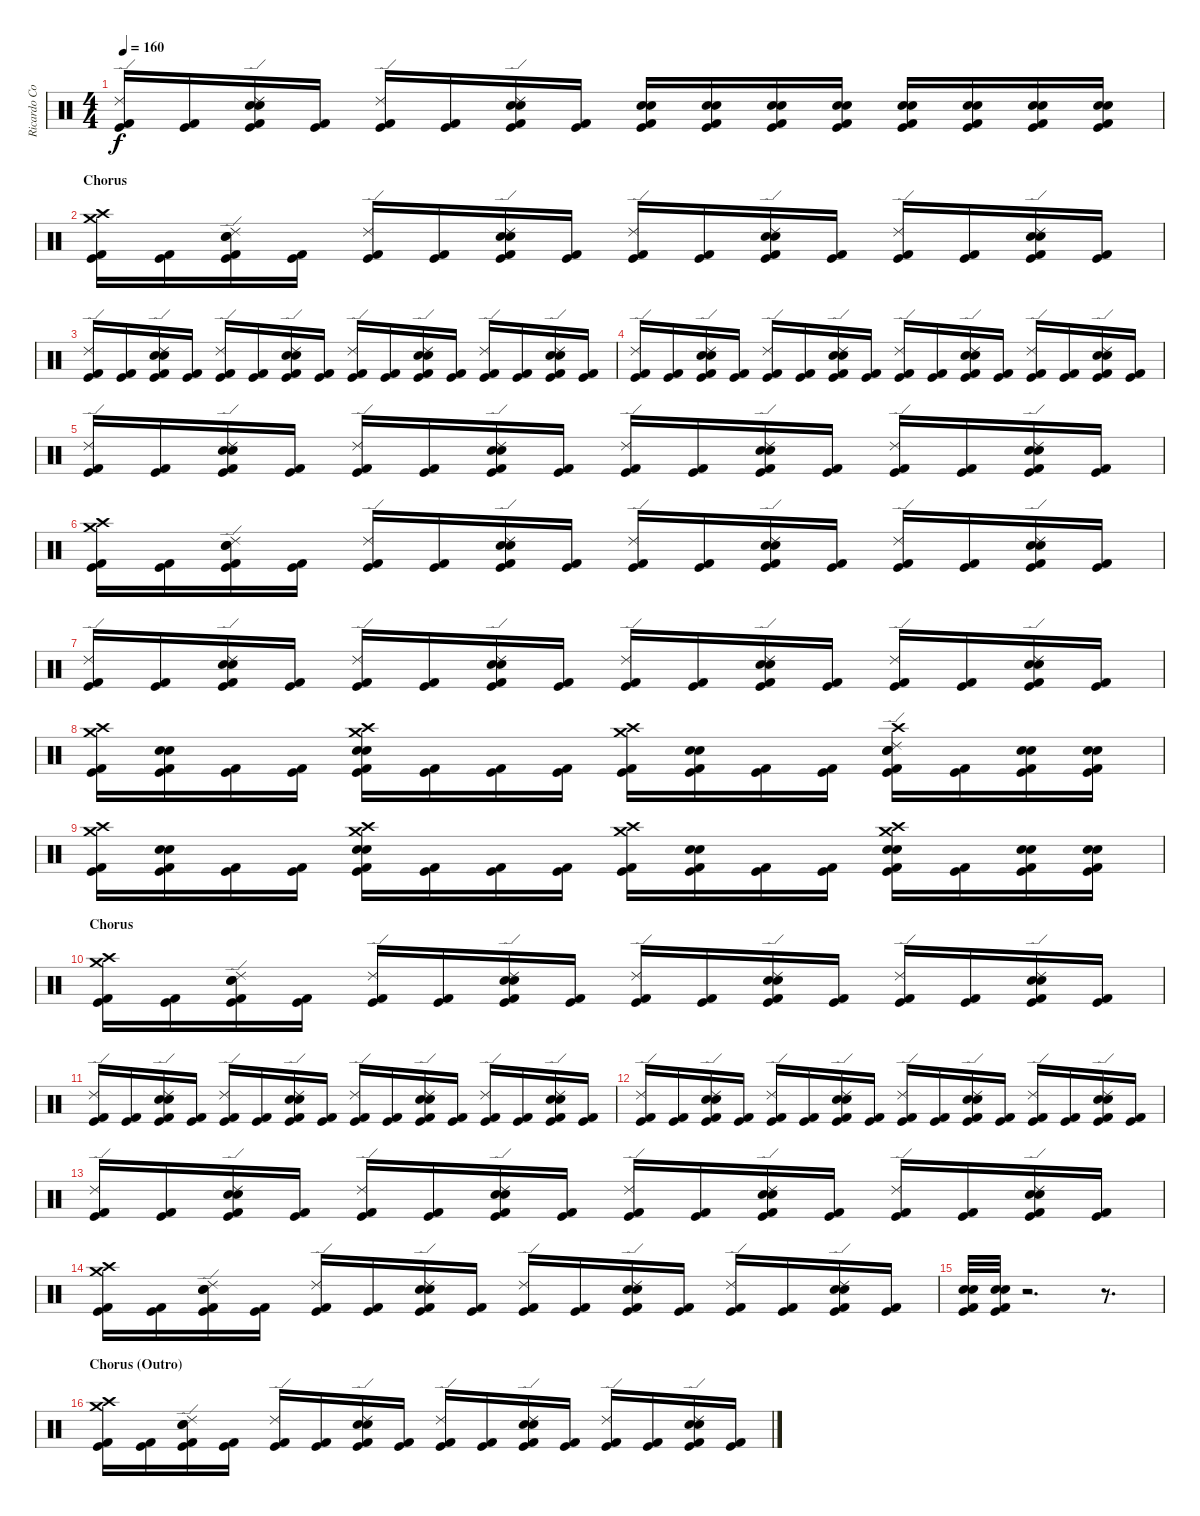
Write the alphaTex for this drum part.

\track ("Ricardo Confessori (Batería)" "Ricardo Co") {instrument percussion}
\staff {score}
\articulation defaults
\ts (4 4)
\tempo 160
\clef neutral
\ks c
("Ride (edge) 2" "Kick (hit) 2" "Kick (hit)").16{dy f} ("Kick (hit) 2" "Kick (hit)").16 ("Snare (hit) 2" "Electric Snare (hit)" "Ride (edge) 2" "Kick (hit) 2" "Kick (hit)").16 ("Kick (hit) 2" "Kick (hit)").16 ("Ride (edge) 2" "Kick (hit) 2" "Kick (hit)").16 ("Kick (hit) 2" "Kick (hit)").16 ("Electric Snare (hit)" "Snare (hit) 2" "Ride (edge) 2" "Kick (hit) 2" "Kick (hit)").16 ("Kick (hit) 2" "Kick (hit)").16 ("Snare (hit) 2" "Electric Snare (hit)" "Kick (hit) 2" "Kick (hit)").16 ("Snare (hit) 2" "Electric Snare (hit)" "Kick (hit) 2" "Kick (hit)").16 ("Snare (hit) 2" "Electric Snare (hit)" "Kick (hit) 2" "Kick (hit)").16 ("Snare (hit) 2" "Electric Snare (hit)" "Kick (hit) 2" "Kick (hit)").16 ("Snare (hit) 2" "Electric Snare (hit)" "Kick (hit) 2" "Kick (hit)").16 ("Snare (hit) 2" "Electric Snare (hit)" "Kick (hit) 2" "Kick (hit)").16 ("Snare (hit) 2" "Electric Snare (hit)" "Kick (hit) 2" "Kick (hit)").16 ("Snare (hit) 2" "Electric Snare (hit)" "Kick (hit) 2" "Kick (hit)").16 |
\section ("" "Chorus")
("Crash high (hit)" "Crash medium (hit)" "Kick (hit) 2" "Kick (hit)").16 ("Kick (hit) 2" "Kick (hit)").16 ("Ride (edge) 2" "Snare (hit) 2" "Electric Snare (hit)" "Kick (hit) 2" "Kick (hit)").16 ("Kick (hit) 2" "Kick (hit)").16 ("Ride (edge) 2" "Kick (hit) 2" "Kick (hit)").16 ("Kick (hit) 2" "Kick (hit)").16 ("Ride (edge) 2" "Electric Snare (hit)" "Snare (hit) 2" "Kick (hit) 2" "Kick (hit)").16 ("Kick (hit) 2" "Kick (hit)").16 ("Ride (edge) 2" "Kick (hit) 2" "Kick (hit)").16 ("Kick (hit) 2" "Kick (hit)").16 ("Ride (edge) 2" "Snare (hit) 2" "Electric Snare (hit)" "Kick (hit) 2" "Kick (hit)").16 ("Kick (hit) 2" "Kick (hit)").16 ("Ride (edge) 2" "Kick (hit) 2" "Kick (hit)").16 ("Kick (hit) 2" "Kick (hit)").16 ("Ride (edge) 2" "Electric Snare (hit)" "Snare (hit) 2" "Kick (hit) 2" "Kick (hit)").16 ("Kick (hit) 2" "Kick (hit)").16 |
("Ride (edge) 2" "Kick (hit) 2" "Kick (hit)").16 ("Kick (hit) 2" "Kick (hit)").16 ("Ride (edge) 2" "Snare (hit) 2" "Electric Snare (hit)" "Kick (hit) 2" "Kick (hit)").16 ("Kick (hit) 2" "Kick (hit)").16 ("Ride (edge) 2" "Kick (hit) 2" "Kick (hit)").16 ("Kick (hit) 2" "Kick (hit)").16 ("Ride (edge) 2" "Electric Snare (hit)" "Snare (hit) 2" "Kick (hit) 2" "Kick (hit)").16 ("Kick (hit) 2" "Kick (hit)").16 ("Ride (edge) 2" "Kick (hit) 2" "Kick (hit)").16 ("Kick (hit) 2" "Kick (hit)").16 ("Ride (edge) 2" "Snare (hit) 2" "Electric Snare (hit)" "Kick (hit) 2" "Kick (hit)").16 ("Kick (hit) 2" "Kick (hit)").16 ("Ride (edge) 2" "Kick (hit) 2" "Kick (hit)").16 ("Kick (hit) 2" "Kick (hit)").16 ("Ride (edge) 2" "Electric Snare (hit)" "Snare (hit) 2" "Kick (hit) 2" "Kick (hit)").16 ("Kick (hit) 2" "Kick (hit)").16 |
("Ride (edge) 2" "Kick (hit) 2" "Kick (hit)").16 ("Kick (hit) 2" "Kick (hit)").16 ("Ride (edge) 2" "Snare (hit) 2" "Electric Snare (hit)" "Kick (hit) 2" "Kick (hit)").16 ("Kick (hit) 2" "Kick (hit)").16 ("Ride (edge) 2" "Kick (hit) 2" "Kick (hit)").16 ("Kick (hit) 2" "Kick (hit)").16 ("Ride (edge) 2" "Electric Snare (hit)" "Snare (hit) 2" "Kick (hit) 2" "Kick (hit)").16 ("Kick (hit) 2" "Kick (hit)").16 ("Ride (edge) 2" "Kick (hit) 2" "Kick (hit)").16 ("Kick (hit) 2" "Kick (hit)").16 ("Ride (edge) 2" "Snare (hit) 2" "Electric Snare (hit)" "Kick (hit) 2" "Kick (hit)").16 ("Kick (hit) 2" "Kick (hit)").16 ("Ride (edge) 2" "Kick (hit) 2" "Kick (hit)").16 ("Kick (hit) 2" "Kick (hit)").16 ("Ride (edge) 2" "Electric Snare (hit)" "Snare (hit) 2" "Kick (hit) 2" "Kick (hit)").16 ("Kick (hit) 2" "Kick (hit)").16 |
("Ride (edge) 2" "Kick (hit) 2" "Kick (hit)").16 ("Kick (hit) 2" "Kick (hit)").16 ("Ride (edge) 2" "Snare (hit) 2" "Electric Snare (hit)" "Kick (hit) 2" "Kick (hit)").16 ("Kick (hit) 2" "Kick (hit)").16 ("Ride (edge) 2" "Kick (hit) 2" "Kick (hit)").16 ("Kick (hit) 2" "Kick (hit)").16 ("Ride (edge) 2" "Electric Snare (hit)" "Snare (hit) 2" "Kick (hit) 2" "Kick (hit)").16 ("Kick (hit) 2" "Kick (hit)").16 ("Ride (edge) 2" "Kick (hit) 2" "Kick (hit)").16 ("Kick (hit) 2" "Kick (hit)").16 ("Ride (edge) 2" "Snare (hit) 2" "Electric Snare (hit)" "Kick (hit) 2" "Kick (hit)").16 ("Kick (hit) 2" "Kick (hit)").16 ("Ride (edge) 2" "Kick (hit) 2" "Kick (hit)").16 ("Kick (hit) 2" "Kick (hit)").16 ("Ride (edge) 2" "Electric Snare (hit)" "Snare (hit) 2" "Kick (hit) 2" "Kick (hit)").16 ("Kick (hit) 2" "Kick (hit)").16 |
("Crash high (hit)" "Crash medium (hit)" "Kick (hit) 2" "Kick (hit)").16 ("Kick (hit) 2" "Kick (hit)").16 ("Ride (edge) 2" "Snare (hit) 2" "Electric Snare (hit)" "Kick (hit) 2" "Kick (hit)").16 ("Kick (hit) 2" "Kick (hit)").16 ("Ride (edge) 2" "Kick (hit) 2" "Kick (hit)").16 ("Kick (hit) 2" "Kick (hit)").16 ("Ride (edge) 2" "Electric Snare (hit)" "Snare (hit) 2" "Kick (hit) 2" "Kick (hit)").16 ("Kick (hit) 2" "Kick (hit)").16 ("Ride (edge) 2" "Kick (hit) 2" "Kick (hit)").16 ("Kick (hit) 2" "Kick (hit)").16 ("Ride (edge) 2" "Snare (hit) 2" "Electric Snare (hit)" "Kick (hit) 2" "Kick (hit)").16 ("Kick (hit) 2" "Kick (hit)").16 ("Ride (edge) 2" "Kick (hit) 2" "Kick (hit)").16 ("Kick (hit) 2" "Kick (hit)").16 ("Ride (edge) 2" "Electric Snare (hit)" "Snare (hit) 2" "Kick (hit) 2" "Kick (hit)").16 ("Kick (hit) 2" "Kick (hit)").16 |
("Ride (edge) 2" "Kick (hit) 2" "Kick (hit)").16 ("Kick (hit) 2" "Kick (hit)").16 ("Ride (edge) 2" "Snare (hit) 2" "Electric Snare (hit)" "Kick (hit) 2" "Kick (hit)").16 ("Kick (hit) 2" "Kick (hit)").16 ("Ride (edge) 2" "Kick (hit) 2" "Kick (hit)").16 ("Kick (hit) 2" "Kick (hit)").16 ("Ride (edge) 2" "Electric Snare (hit)" "Snare (hit) 2" "Kick (hit) 2" "Kick (hit)").16 ("Kick (hit) 2" "Kick (hit)").16 ("Ride (edge) 2" "Kick (hit) 2" "Kick (hit)").16 ("Kick (hit) 2" "Kick (hit)").16 ("Ride (edge) 2" "Snare (hit) 2" "Electric Snare (hit)" "Kick (hit) 2" "Kick (hit)").16 ("Kick (hit) 2" "Kick (hit)").16 ("Ride (edge) 2" "Kick (hit) 2" "Kick (hit)").16 ("Kick (hit) 2" "Kick (hit)").16 ("Ride (edge) 2" "Electric Snare (hit)" "Snare (hit) 2" "Kick (hit) 2" "Kick (hit)").16 ("Kick (hit) 2" "Kick (hit)").16 |
("Crash high (hit)" "Crash medium (hit)" "Kick (hit) 2" "Kick (hit)").16 ("Electric Snare (hit)" "Snare (hit) 2" "Kick (hit) 2" "Kick (hit)").16 ("Kick (hit) 2" "Kick (hit)").16 ("Kick (hit) 2" "Kick (hit)").16 ("Electric Snare (hit)" "Snare (hit) 2" "Crash high (hit)" "Crash medium (hit)" "Kick (hit) 2" "Kick (hit)").16 ("Kick (hit) 2" "Kick (hit)").16 ("Kick (hit) 2" "Kick (hit)").16 ("Kick (hit) 2" "Kick (hit)").16 ("Crash high (hit)" "Crash medium (hit)" "Kick (hit) 2" "Kick (hit)").16 ("Electric Snare (hit)" "Snare (hit) 2" "Kick (hit) 2" "Kick (hit)").16 ("Kick (hit) 2" "Kick (hit)").16 ("Kick (hit) 2" "Kick (hit)").16 ("Electric Snare (hit)" "Crash high (hit)" "Snare (hit) 2" "Ride (edge) 2" "Kick (hit) 2" "Kick (hit)").16 ("Kick (hit) 2" "Kick (hit)").16 ("Electric Snare (hit)" "Snare (hit) 2" "Kick (hit) 2" "Kick (hit)").16 ("Electric Snare (hit)" "Snare (hit) 2" "Kick (hit) 2" "Kick (hit)").16 |
("Crash high (hit)" "Crash medium (hit)" "Kick (hit) 2" "Kick (hit)").16 ("Electric Snare (hit)" "Snare (hit) 2" "Kick (hit) 2" "Kick (hit)").16 ("Kick (hit) 2" "Kick (hit)").16 ("Kick (hit) 2" "Kick (hit)").16 ("Crash high (hit)" "Electric Snare (hit)" "Snare (hit) 2" "Crash medium (hit)" "Kick (hit) 2" "Kick (hit)").16 ("Kick (hit) 2" "Kick (hit)").16 ("Kick (hit) 2" "Kick (hit)").16 ("Kick (hit) 2" "Kick (hit)").16 ("Crash high (hit)" "Crash medium (hit)" "Kick (hit) 2" "Kick (hit)").16 ("Electric Snare (hit)" "Snare (hit) 2" "Kick (hit) 2" "Kick (hit)").16 ("Kick (hit) 2" "Kick (hit)").16 ("Kick (hit) 2" "Kick (hit)").16 ("Electric Snare (hit)" "Snare (hit) 2" "Crash high (hit)" "Crash medium (hit)" "Kick (hit) 2" "Kick (hit)").16 ("Kick (hit) 2" "Kick (hit)").16 ("Electric Snare (hit)" "Snare (hit) 2" "Kick (hit) 2" "Kick (hit)").16 ("Electric Snare (hit)" "Snare (hit) 2" "Kick (hit) 2" "Kick (hit)").16 |
\section ("" "Chorus")
("Crash high (hit)" "Crash medium (hit)" "Kick (hit) 2" "Kick (hit)").16 ("Kick (hit) 2" "Kick (hit)").16 ("Ride (edge) 2" "Snare (hit) 2" "Electric Snare (hit)" "Kick (hit) 2" "Kick (hit)").16 ("Kick (hit) 2" "Kick (hit)").16 ("Ride (edge) 2" "Kick (hit) 2" "Kick (hit)").16 ("Kick (hit) 2" "Kick (hit)").16 ("Ride (edge) 2" "Electric Snare (hit)" "Snare (hit) 2" "Kick (hit) 2" "Kick (hit)").16 ("Kick (hit) 2" "Kick (hit)").16 ("Ride (edge) 2" "Kick (hit) 2" "Kick (hit)").16 ("Kick (hit) 2" "Kick (hit)").16 ("Ride (edge) 2" "Snare (hit) 2" "Electric Snare (hit)" "Kick (hit) 2" "Kick (hit)").16 ("Kick (hit) 2" "Kick (hit)").16 ("Ride (edge) 2" "Kick (hit) 2" "Kick (hit)").16 ("Kick (hit) 2" "Kick (hit)").16 ("Ride (edge) 2" "Electric Snare (hit)" "Snare (hit) 2" "Kick (hit) 2" "Kick (hit)").16 ("Kick (hit) 2" "Kick (hit)").16 |
("Ride (edge) 2" "Kick (hit) 2" "Kick (hit)").16 ("Kick (hit) 2" "Kick (hit)").16 ("Ride (edge) 2" "Snare (hit) 2" "Electric Snare (hit)" "Kick (hit) 2" "Kick (hit)").16 ("Kick (hit) 2" "Kick (hit)").16 ("Ride (edge) 2" "Kick (hit) 2" "Kick (hit)").16 ("Kick (hit) 2" "Kick (hit)").16 ("Ride (edge) 2" "Electric Snare (hit)" "Snare (hit) 2" "Kick (hit) 2" "Kick (hit)").16 ("Kick (hit) 2" "Kick (hit)").16 ("Ride (edge) 2" "Kick (hit) 2" "Kick (hit)").16 ("Kick (hit) 2" "Kick (hit)").16 ("Ride (edge) 2" "Snare (hit) 2" "Electric Snare (hit)" "Kick (hit) 2" "Kick (hit)").16 ("Kick (hit) 2" "Kick (hit)").16 ("Ride (edge) 2" "Kick (hit) 2" "Kick (hit)").16 ("Kick (hit) 2" "Kick (hit)").16 ("Ride (edge) 2" "Electric Snare (hit)" "Snare (hit) 2" "Kick (hit) 2" "Kick (hit)").16 ("Kick (hit) 2" "Kick (hit)").16 |
("Ride (edge) 2" "Kick (hit) 2" "Kick (hit)").16 ("Kick (hit) 2" "Kick (hit)").16 ("Ride (edge) 2" "Snare (hit) 2" "Electric Snare (hit)" "Kick (hit) 2" "Kick (hit)").16 ("Kick (hit) 2" "Kick (hit)").16 ("Ride (edge) 2" "Kick (hit) 2" "Kick (hit)").16 ("Kick (hit) 2" "Kick (hit)").16 ("Ride (edge) 2" "Electric Snare (hit)" "Snare (hit) 2" "Kick (hit) 2" "Kick (hit)").16 ("Kick (hit) 2" "Kick (hit)").16 ("Ride (edge) 2" "Kick (hit) 2" "Kick (hit)").16 ("Kick (hit) 2" "Kick (hit)").16 ("Ride (edge) 2" "Snare (hit) 2" "Electric Snare (hit)" "Kick (hit) 2" "Kick (hit)").16 ("Kick (hit) 2" "Kick (hit)").16 ("Ride (edge) 2" "Kick (hit) 2" "Kick (hit)").16 ("Kick (hit) 2" "Kick (hit)").16 ("Ride (edge) 2" "Electric Snare (hit)" "Snare (hit) 2" "Kick (hit) 2" "Kick (hit)").16 ("Kick (hit) 2" "Kick (hit)").16 |
("Ride (edge) 2" "Kick (hit) 2" "Kick (hit)").16 ("Kick (hit) 2" "Kick (hit)").16 ("Ride (edge) 2" "Snare (hit) 2" "Electric Snare (hit)" "Kick (hit) 2" "Kick (hit)").16 ("Kick (hit) 2" "Kick (hit)").16 ("Ride (edge) 2" "Kick (hit) 2" "Kick (hit)").16 ("Kick (hit) 2" "Kick (hit)").16 ("Ride (edge) 2" "Electric Snare (hit)" "Snare (hit) 2" "Kick (hit) 2" "Kick (hit)").16 ("Kick (hit) 2" "Kick (hit)").16 ("Ride (edge) 2" "Kick (hit) 2" "Kick (hit)").16 ("Kick (hit) 2" "Kick (hit)").16 ("Ride (edge) 2" "Snare (hit) 2" "Electric Snare (hit)" "Kick (hit) 2" "Kick (hit)").16 ("Kick (hit) 2" "Kick (hit)").16 ("Ride (edge) 2" "Kick (hit) 2" "Kick (hit)").16 ("Kick (hit) 2" "Kick (hit)").16 ("Ride (edge) 2" "Electric Snare (hit)" "Snare (hit) 2" "Kick (hit) 2" "Kick (hit)").16 ("Kick (hit) 2" "Kick (hit)").16 |
("Crash high (hit)" "Crash medium (hit)" "Kick (hit) 2" "Kick (hit)").16 ("Kick (hit) 2" "Kick (hit)").16 ("Ride (edge) 2" "Snare (hit) 2" "Electric Snare (hit)" "Kick (hit) 2" "Kick (hit)").16 ("Kick (hit) 2" "Kick (hit)").16 ("Ride (edge) 2" "Kick (hit) 2" "Kick (hit)").16 ("Kick (hit) 2" "Kick (hit)").16 ("Ride (edge) 2" "Electric Snare (hit)" "Snare (hit) 2" "Kick (hit) 2" "Kick (hit)").16 ("Kick (hit) 2" "Kick (hit)").16 ("Ride (edge) 2" "Kick (hit) 2" "Kick (hit)").16 ("Kick (hit) 2" "Kick (hit)").16 ("Ride (edge) 2" "Snare (hit) 2" "Electric Snare (hit)" "Kick (hit) 2" "Kick (hit)").16 ("Kick (hit) 2" "Kick (hit)").16 ("Ride (edge) 2" "Kick (hit) 2" "Kick (hit)").16 ("Kick (hit) 2" "Kick (hit)").16 ("Ride (edge) 2" "Electric Snare (hit)" "Snare (hit) 2" "Kick (hit) 2" "Kick (hit)").16 ("Kick (hit) 2" "Kick (hit)").16 |
("Kick (hit) 2" "Kick (hit)" "Electric Snare (hit)" "Snare (hit) 2").32 ("Kick (hit) 2" "Kick (hit)" "Electric Snare (hit)" "Snare (hit) 2").32 r.2{d} r.8{d} |
\section ("" "Chorus (Outro)")
("Crash high (hit)" "Crash medium (hit)" "Kick (hit) 2" "Kick (hit)").16 ("Kick (hit) 2" "Kick (hit)").16 ("Ride (edge) 2" "Snare (hit) 2" "Electric Snare (hit)" "Kick (hit) 2" "Kick (hit)").16 ("Kick (hit) 2" "Kick (hit)").16 ("Ride (edge) 2" "Kick (hit) 2" "Kick (hit)").16 ("Kick (hit) 2" "Kick (hit)").16 ("Ride (edge) 2" "Electric Snare (hit)" "Snare (hit) 2" "Kick (hit) 2" "Kick (hit)").16 ("Kick (hit) 2" "Kick (hit)").16 ("Ride (edge) 2" "Kick (hit) 2" "Kick (hit)").16 ("Kick (hit) 2" "Kick (hit)").16 ("Ride (edge) 2" "Snare (hit) 2" "Electric Snare (hit)" "Kick (hit) 2" "Kick (hit)").16 ("Kick (hit) 2" "Kick (hit)").16 ("Ride (edge) 2" "Kick (hit) 2" "Kick (hit)").16 ("Kick (hit) 2" "Kick (hit)").16 ("Ride (edge) 2" "Electric Snare (hit)" "Snare (hit) 2" "Kick (hit) 2" "Kick (hit)").16 ("Kick (hit) 2" "Kick (hit)").16
